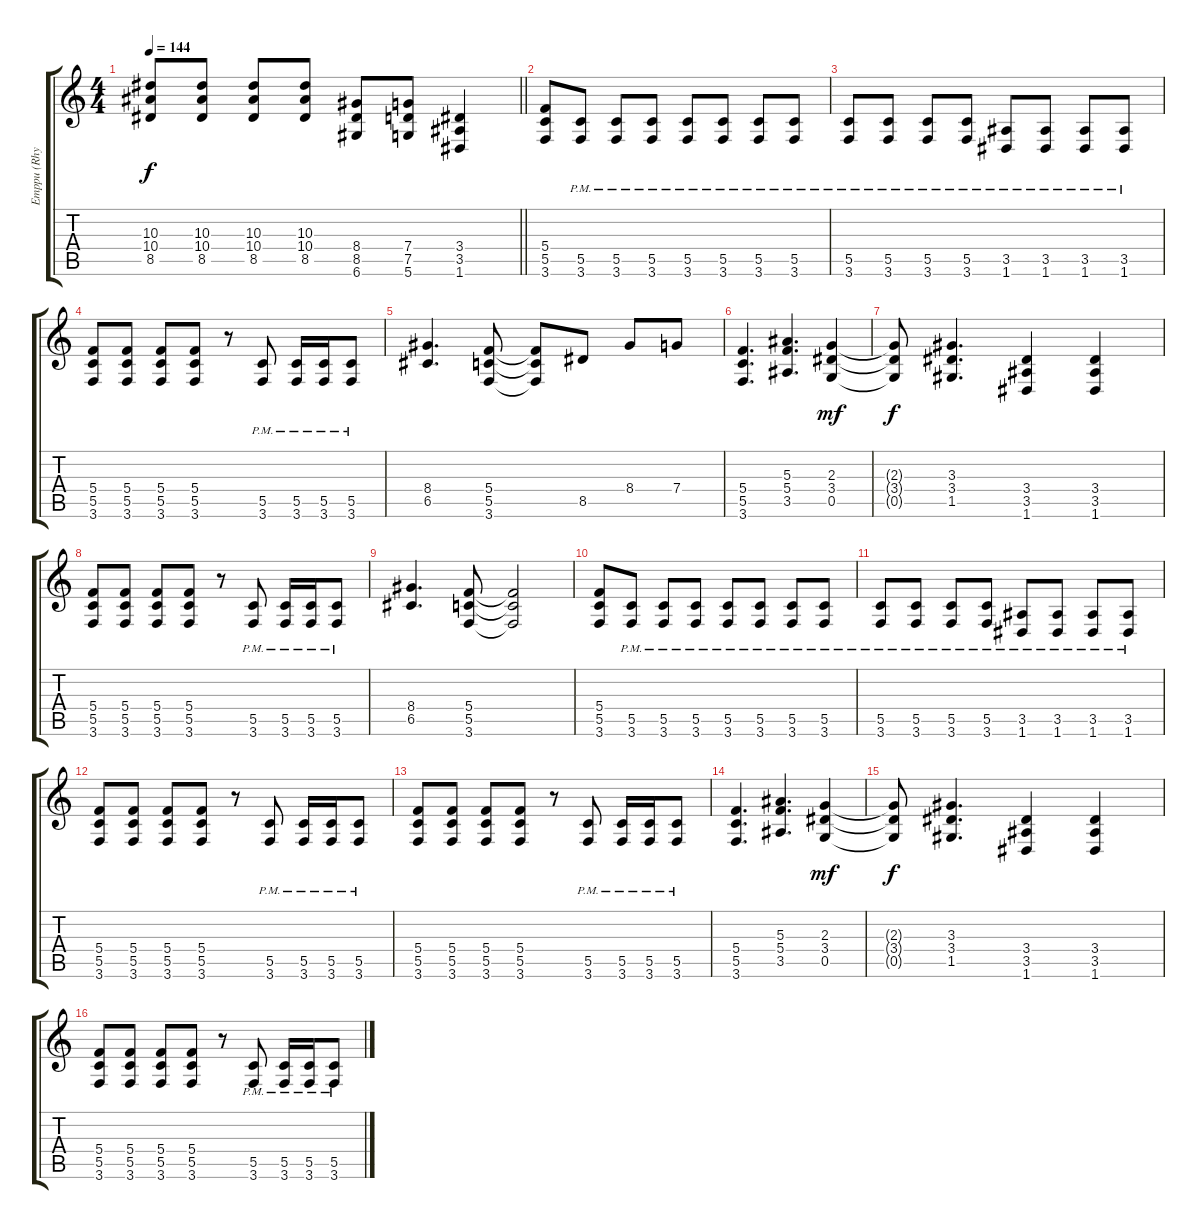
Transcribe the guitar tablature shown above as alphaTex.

\track ("Emppu (Rhytm)" "Emppu (Rhy") {instrument overdrivenguitar}
\staff {score tabs}
\tuning (D4 A3 F3 C3 G2 D2) {hide}
\ts (4 4)
\tempo 144
\clef g2
\barLineRight lightlight
\ks c
(10.3 10.4 8.5).8{dy f} (10.3 10.4 8.5).8 (10.3 10.4 8.5).8 (10.3 10.4 8.5).8 (8.4 8.5 6.6).8 (7.4 7.5 5.6).8 (3.4 3.5 1.6).4 |
(5.4 5.5 3.6).8 (5.5{pm} 3.6{pm}).8 (5.5{pm} 3.6{pm}).8 (5.5{pm} 3.6{pm}).8 (5.5{pm} 3.6{pm}).8 (5.5{pm} 3.6{pm}).8 (5.5{pm} 3.6{pm}).8 (5.5{pm} 3.6{pm}).8 |
(5.5{pm} 3.6{pm}).8 (5.5{pm} 3.6{pm}).8 (5.5{pm} 3.6{pm}).8 (5.5{pm} 3.6{pm}).8 (3.5{pm} 1.6{pm}).8 (3.5{pm} 1.6{pm}).8 (3.5{pm} 1.6{pm}).8 (3.5{pm} 1.6{pm}).8 |
(5.4 5.5 3.6).8 (5.4 5.5 3.6).8 (5.4 5.5 3.6).8 (5.4 5.5 3.6).8 r.8 (5.5{pm} 3.6{pm}).8 (5.5{pm} 3.6{pm}).16 (5.5{pm} 3.6{pm}).16 (5.5{pm} 3.6{pm}).8 |
(8.4 6.5).4{d} (5.4 5.5 3.6).8 (5.4{t} 5.5{t} 3.6{t}).8 8.5.8 8.4.8 7.4.8 |
(5.4 5.5 3.6).4{d} (5.3 5.4 3.5).4{d} (2.3 3.4 0.5).4{dy mf} |
(2.3{t} 3.4{t} 0.5{t}).8{dy f} (3.3 3.4 1.5).4{d} (3.4 3.5 1.6).4 (3.4 3.5 1.6).4 |
(5.4 5.5 3.6).8 (5.4 5.5 3.6).8 (5.4 5.5 3.6).8 (5.4 5.5 3.6).8 r.8 (5.5{pm} 3.6{pm}).8 (5.5{pm} 3.6{pm}).16 (5.5{pm} 3.6{pm}).16 (5.5{pm} 3.6{pm}).8 |
(8.4 6.5).4{d} (5.4 5.5 3.6).8 (5.4{t} 5.5{t} 3.6{t}).2 |
(5.4 5.5 3.6).8 (5.5{pm} 3.6{pm}).8 (5.5{pm} 3.6{pm}).8 (5.5{pm} 3.6{pm}).8 (5.5{pm} 3.6{pm}).8 (5.5{pm} 3.6{pm}).8 (5.5{pm} 3.6{pm}).8 (5.5{pm} 3.6{pm}).8 |
(5.5{pm} 3.6{pm}).8 (5.5{pm} 3.6{pm}).8 (5.5{pm} 3.6{pm}).8 (5.5{pm} 3.6{pm}).8 (3.5{pm} 1.6{pm}).8 (3.5{pm} 1.6{pm}).8 (3.5{pm} 1.6{pm}).8 (3.5{pm} 1.6{pm}).8 |
(5.4 5.5 3.6).8 (5.4 5.5 3.6).8 (5.4 5.5 3.6).8 (5.4 5.5 3.6).8 r.8 (5.5{pm} 3.6{pm}).8 (5.5{pm} 3.6{pm}).16 (5.5{pm} 3.6{pm}).16 (5.5{pm} 3.6{pm}).8 |
(5.4 5.5 3.6).8 (5.4 5.5 3.6).8 (5.4 5.5 3.6).8 (5.4 5.5 3.6).8 r.8 (5.5{pm} 3.6{pm}).8 (5.5{pm} 3.6{pm}).16 (5.5{pm} 3.6{pm}).16 (5.5{pm} 3.6{pm}).8 |
(5.4 5.5 3.6).4{d} (5.3 5.4 3.5).4{d} (2.3 3.4 0.5).4{dy mf} |
(2.3{t} 3.4{t} 0.5{t}).8{dy f} (3.3 3.4 1.5).4{d} (3.4 3.5 1.6).4 (3.4 3.5 1.6).4 |
(5.4 5.5 3.6).8 (5.4 5.5 3.6).8 (5.4 5.5 3.6).8 (5.4 5.5 3.6).8 r.8 (5.5{pm} 3.6{pm}).8 (5.5{pm} 3.6{pm}).16 (5.5{pm} 3.6{pm}).16 (5.5{pm} 3.6{pm}).8
